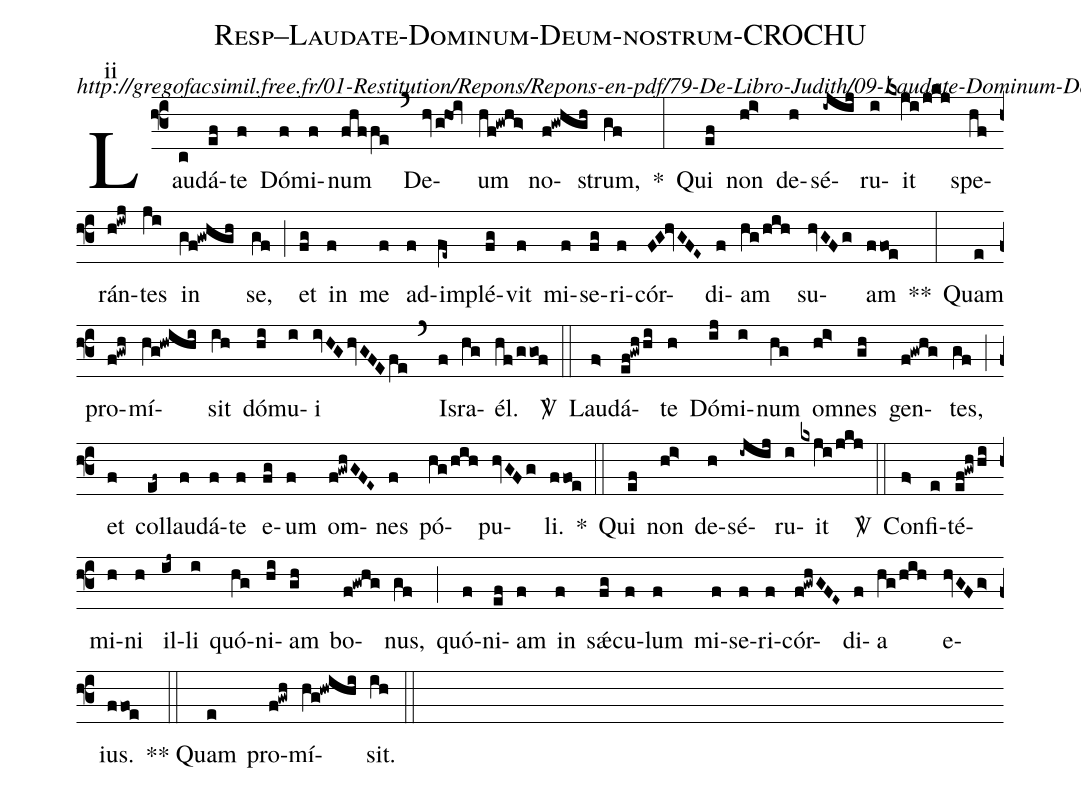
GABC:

name: Resp--Laudate-Dominum-Deum-nostrum-CROCHU;
commentary: http://gregofacsimil.free.fr/01-Restitution/Repons/Repons-en-pdf/79-De-Libro-Judith/09-Laudate-Dominum-Deum-nostrum.pdf;
annotation: ii ;
%%
(f3) Lau(c)dá(ef)te(f) Dó(f)mi(f)num(fhffe) (`) De(hv/g!hoi)um(hf!gwhg>) no(f!gwhgh)strum,(gf) *(:) Qui(ef) non(hi>) de(h)sé(-ijij)ru(i)it(kxji/jkj) spe(hf)rán(h!iwj)tes(ji) in(gf!gwhgh) se,(gf) (;) et(fg) in(f) me(f) ad(f)im(fe~)plé(fg)vit(f) mi(f)se(fg)ri(f)cór(FG!hvGFE~)di(f)am(hg/hih) su(hvGFg)am(ffoe) **(:) Quam(e) pro(f!gwh)mí(hg!hwihi)sit(ih) dó(hi)mu(i)i(ivHGhvGFEfe) (`) I(f)sra(hg)él.(hf/ggof)
<sp>V/</sp>(::)
Lau(f>)dá(ef!gwhhi)te(h) Dó(ij)mi(i)num(hg) om(hi>)nes(gh) gen(f!gwhg)tes,(gf) (;) et(f) col(ef~)lau(f)dá(f)te(f) e(fg)um(f) om(f!gwhGFE~)nes(f) pó(hg/hih)pu(hvGFg)li.(ffoe)
*(::) Qui(ef) non(hi>) de(h)sé(-ijij)ru(i)it(kxji/jkj)
 <sp>V/</sp>(::)
Con(f>)fi(e)té(ef!gwhhi)mi(h)ni(h) il(ij~)li(i) quó(hg)ni(hi)am(gh) bo(f!gwhg)nus,(gf) (;) quó(f)ni(ef)am(f) in(f) sǽ(fg)cu(f)lum(f) mi(f)se(f)ri(f)cór(f!gwhGFE~)di(f)a(hg/hih) e(hvGFg>)ius.(ffoe) (::)**  Quam(e) pro(f!gwh)mí(hg!hwihi)sit.(ih) (::)
